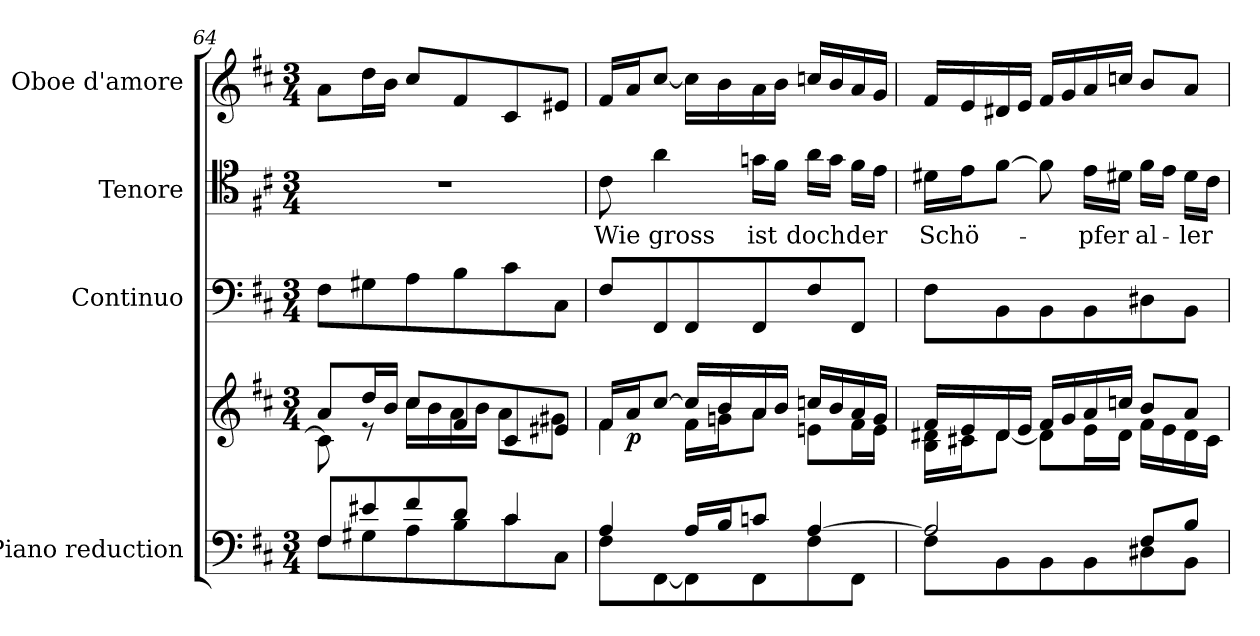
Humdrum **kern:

**kern	**kern	**dynam	**kern	**dynam	**kern	**text	**kern	**dynam
*part4	*part4	*part4	*part3	*part3	*part2	*part2	*part1	*part1
*staff5	*staff4	*staff4/5	*staff3	*staff3	*staff2	*staff2	*staff1	*staff1
*I"Piano reduction	*	*	*I"Continuo	*	*I"Tenore	*	*I"Oboe d'amore	*
*I'Pno	*	*	*	*	*	*	*I'Ob	*
!!LO:PB:g=z
*clefF4	*clefG2	*	*clefF4	*	*clefC4	*	*clefG2	*
*k[f#c#]	*k[f#c#]	*	*k[f#c#]	*	*k[f#c#]	*	*k[f#c#]	*
*M3/4	*M3/4	*	*M3/4	*	*M3/4	*	*M3/4	*
=64	=64	=64	=64	=64	=64	=64	=64	=64
*^	*^	*	*	*	*	*	*	*
8F#/L	8F#\L	8a/L	8c#\]	.	8F#\L	.	2.r	.	8a\L	.
8e#X/	8G#X\	16dd/L	8r	.	8G#X\	.	.	.	16dd\L	.
.	.	16b/JJ	.	.	.	.	.	.	16b\JJ	.
8f#/	8A\	8cc#/L	16cc#\LL	.	8A\	.	.	.	8cc#/L	.
.	.	.	16b\	.	.	.	.	.	.	.
8d/J	8B\	8f#/	16a\	.	8B\	.	.	.	8f#/	.
.	.	.	16b\JJ	.	.	.	.	.	.	.
4c#/	8c#\	8c#/	8a\L	.	8c#\	.	.	.	8c#/	.
.	8C#\J	8e#X/J	8g#X\J	.	8C#\J	.	.	.	8e#X/J	.
=65	=65	=65	=65	=65	=65	=65	=65	=65	=65	=65
!	!	!	!	!	!	!LO:DY:b	!	!LO:LY:b	!	!LO:DY:b
4A/	8F#\L	16f#/LL	4f#\	.	8F#/L	other-dynamics	8c#\	Wie	16f#/LL	other-dynamics
!	!	!	!	!LO:DY:b	!	!	!	!	!	!
.	.	16a/J	.	p	.	.	.	.	16a/J	.
!	!	!	!	!	!	!	!	!LO:LY:b	!	!
.	[8FF#\	[8cc#/J	.	.	8FF#/	.	4a\	gross	[8cc#/J	.
16A/LL	8FF#\]	16cc#/LL]	16f#\LL	.	8FF#/	.	.	.	16cc#\LL]	.
16B/J	.	16b/	16gn\J	.	.	.	.	.	16b\	.
!	!	!	!	!	!	!	!	!LO:LY:b	!	!
8cn/J	8FF#\	16a/	8a\J	.	8FF#/	.	16gn\LL	ist	16a\	.
.	.	16b/JJ	.	.	.	.	16f#\JJ	.	16b\JJ	.
!	!	!	!	!	!	!	!	!LO:LY:b	!	!
[4A/	8F#\	16ccn/LL	8en\L	.	8F#/	.	16a\LL	doch	16ccn/LL	.
.	.	16b/	.	.	.	.	16g\JJ	.	16b/	.
!	!	!	!	!	!	!	!	!LO:LY:b	!	!
.	8FF#\J	16a/	16f#\L	.	8FF#/J	.	16f#\LL	der	16a/	.
.	.	16g/JJ	16e\JJ	.	.	.	16e\JJ	.	16g/JJ	.
=66	=66	=66	=66	=66	=66	=66	=66	=66	=66	=66
!	!	!	!	!	!	!	!	!LO:LY:b	!	!
2A/]	8F#\L	16f#/LL	16B\ 16d#X\LL	.	8F#\L	.	16d#X\LL	Schö-	16f#/LL	.
.	.	16e/	16c#X\J	.	.	.	16e\J	.	16e/	.
.	8BB\	16d#/	[8d#\J	.	8BB\	.	[8f#\J	.	16d#X/	.
.	.	16e/JJ	.	.	.	.	.	.	16e/JJ	.
.	8BB\	16f#/LL	8d#\L]	.	8BB\	.	8f#\]	.	16f#/LL	.
.	.	16g/	.	.	.	.	.	.	16g/	.
!	!	!	!	!	!	!	!	!LO:LY:b	!	!
.	8BB\	16a/	16e\L	.	8BB\	.	16e\LL	-pfer	16a/	.
.	.	16ccn/JJ	16d#\JJ	.	.	.	16d#X\JJ	.	16ccn/JJ	.
!	!	!	!	!	!	!	!	!LO:LY:b	!	!
8F#/L	8D#X\	8b/L	16f#\LL	.	8D#X\	.	16f#\LL	al-	8b/L	.
.	.	.	16e\	.	.	.	16e\JJ	.	.	.
!	!	!	!	!	!	!	!	!LO:LY:b	!	!
8B/J	8BB\J	8a/J	16d#\	.	8BB\J	.	16d#\LL	-ler	8a/J	.
.	.	.	16c#\JJ	.	.	.	16c#\JJ	.	.	.
*v	*v	*	*	*	*	*	*	*	*	*
*	*v	*v	*	*	*	*	*	*	*
=	=	=	=	=	=	=	=	=
*-	*-	*-	*-	*-	*-	*-	*-	*-
